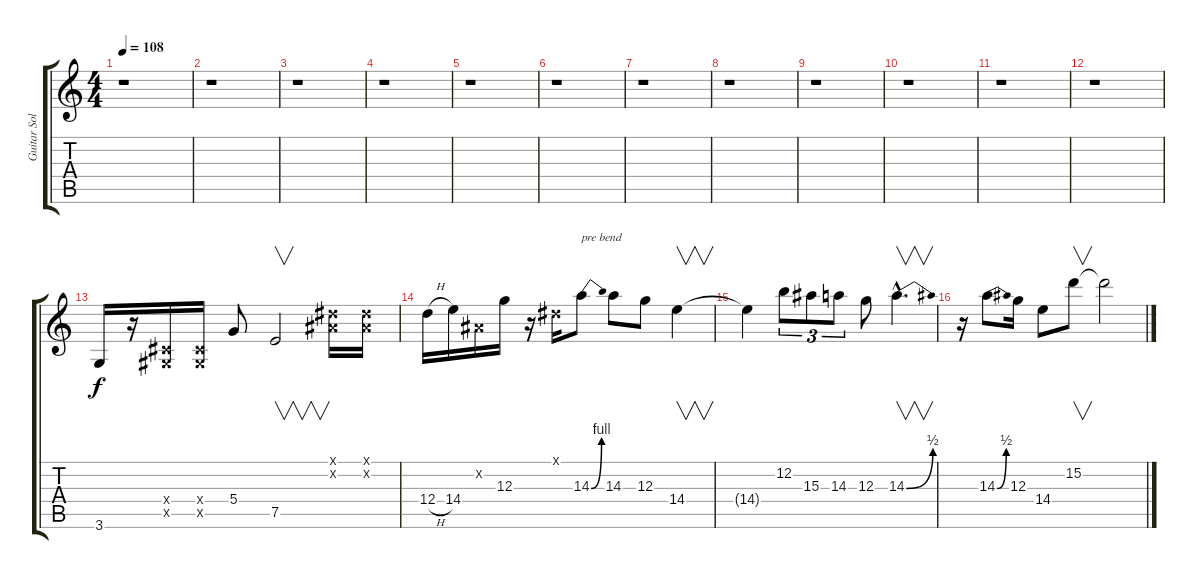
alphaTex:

\track ("Guitar Solo 2" "Guitar Sol") {instrument distortionguitar}
\staff {score tabs}
\tuning (E4 B3 G3 D3 A2 E2) {hide}
\ts (4 4)
\tempo 108
\clef g2
\ks c
r.1{dy f} |
r.1 |
r.1 |
r.1 |
r.1 |
r.1 |
r.1 |
r.1 |
r.1 |
r.1 |
r.1 |
r.1 |
3.6.16 r.16 (-1.4{x} -1.5{x}).16 (-1.4{x} -1.5{x}).16 5.4.8 7.5.2{v} (-1.1{x} -1.2{x}).16 (-1.1{x} -1.2{x}).16 |
12.4{h}.16 14.4.16 -1.2{x}.16 12.3.16 r.16 -1.1{x}.16 14.3{be (bend 0 0 60 4)}.8{txt "pre bend"} 14.3.8 12.3.8 14.4.4{v} |
14.4{t}.4 12.2.8{tu (3 2)} 15.3.8{tu (3 2)} 14.3.8{tu (3 2)} 12.3.8 14.3{be (bend 0 0 60 2) hac}.4{v d} |
r.16 14.3{be (bend 0 0 60 2)}.8 12.3.16 14.4.8 15.2.8{v} 15.2{t}.2
